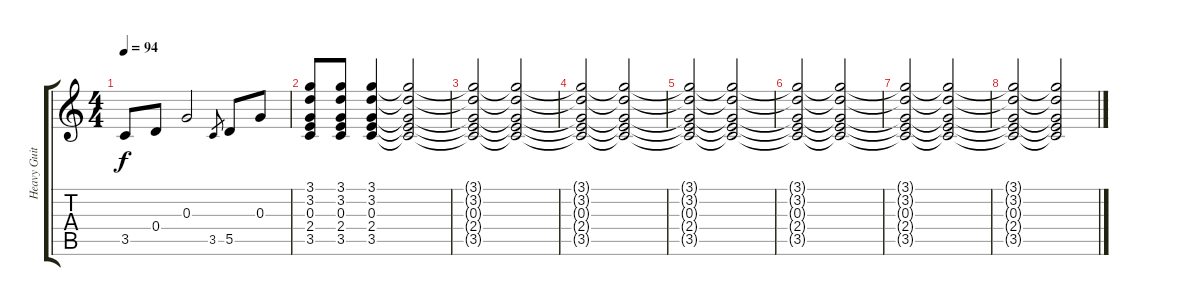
\track ("Heavy Guitar 2" "Heavy Guit") {instrument distortionguitar}
\staff {score tabs}
\tuning (E4 B3 G3 D3 A2 E2) {hide}
\ts (4 4)
\tempo 94
\clef g2
\ks c
3.5.8{dy f} 0.4.8 0.3.2 3.5.8{gr} 5.5.8 0.3.8 |
(3.1 3.2 0.3 2.4 3.5).8 (3.1 3.2 0.3 2.4 3.5).8 (3.1 3.2 0.3 2.4 3.5).4 (3.1{t} 3.2{t} 0.3{t} 2.4{t} 3.5{t}).2{volume 12} |
(3.1{t} 3.2{t} 0.3{t} 2.4{t} 3.5{t}).2{volume 11} (3.1{t} 3.2{t} 0.3{t} 2.4{t} 3.5{t}).2{volume 10} |
(3.1{t} 3.2{t} 0.3{t} 2.4{t} 3.5{t}).2{volume 9} (3.1{t} 3.2{t} 0.3{t} 2.4{t} 3.5{t}).2{volume 8} |
(3.1{t} 3.2{t} 0.3{t} 2.4{t} 3.5{t}).2{volume 7} (3.1{t} 3.2{t} 0.3{t} 2.4{t} 3.5{t}).2{volume 6} |
(3.1{t} 3.2{t} 0.3{t} 2.4{t} 3.5{t}).2{volume 5} (3.1{t} 3.2{t} 0.3{t} 2.4{t} 3.5{t}).2{volume 4} |
(3.1{t} 3.2{t} 0.3{t} 2.4{t} 3.5{t}).2{volume 3} (3.1{t} 3.2{t} 0.3{t} 2.4{t} 3.5{t}).2{volume 2} |
(3.1{t} 3.2{t} 0.3{t} 2.4{t} 3.5{t}).2{volume 1} (3.1{t} 3.2{t} 0.3{t} 2.4{t} 3.5{t}).2{volume 0}
